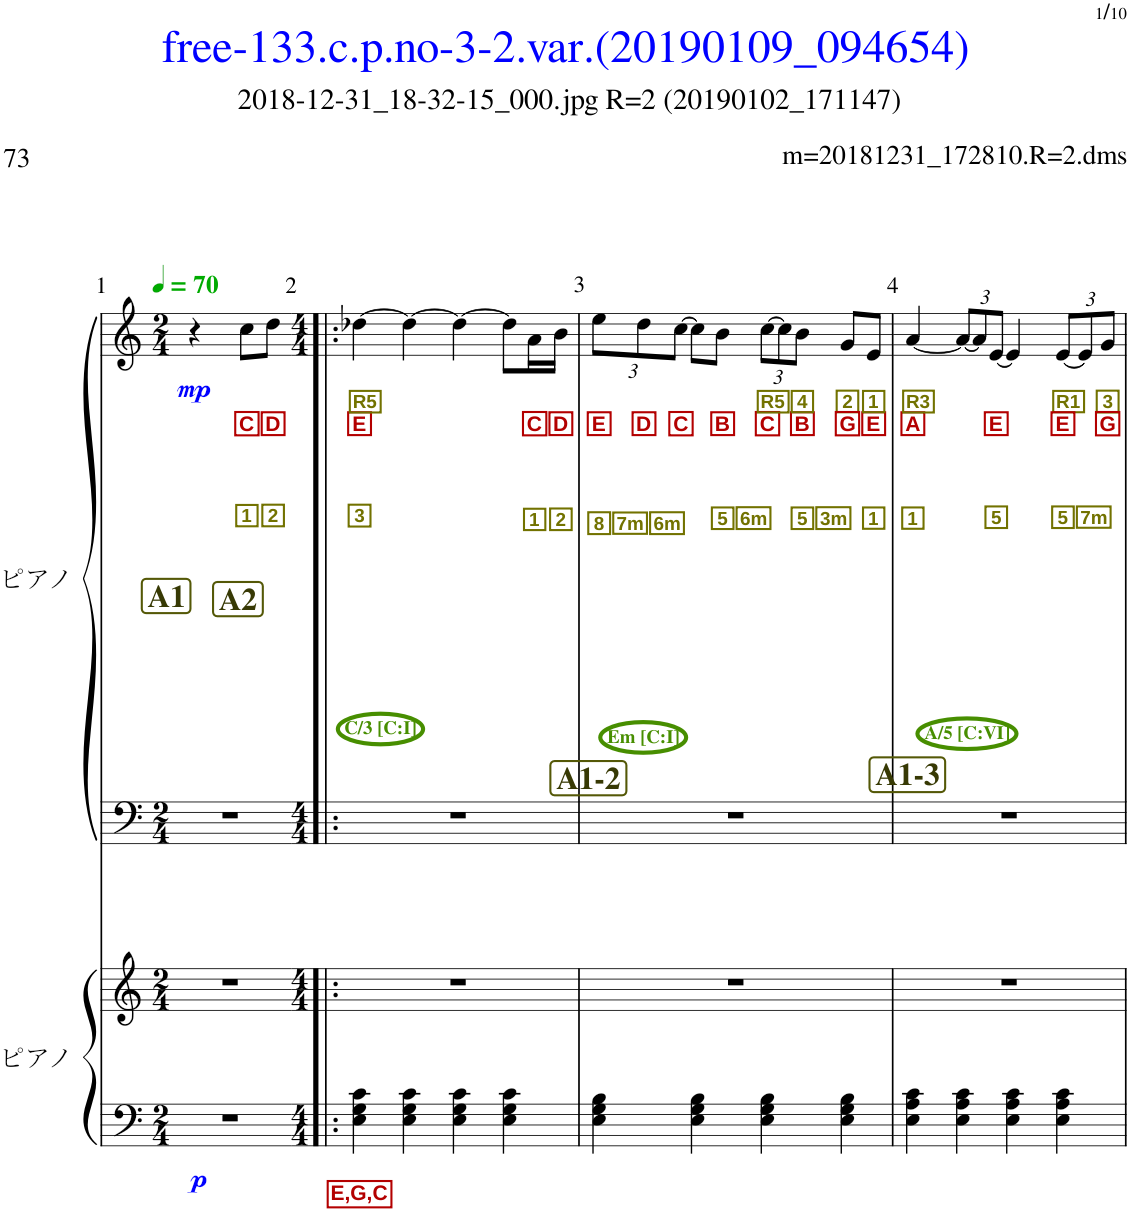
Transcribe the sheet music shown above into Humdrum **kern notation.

**kern	**text	**text	**kern	**dynam	**kern	**kern	**text	**text	**text	**dynam
*part2	*part2	*part2	*part2	*part2	*part1	*part1	*part1	*part1	*part1	*part1
*staff4	*staff4	*staff4	*staff3	*staff3/4	*staff2	*staff1	*staff1	*staff1	*staff1	*staff1/2
*I"ピアノ	*	*	*	*	*I"ピアノ	*	*	*	*	*
*clefF4	*	*	*clefG2	*	*clefF4	*clefG2	*	*	*	*
*k[]	*	*	*k[]	*	*k[]	*k[]	*	*	*	*
*M2/4	*	*	*M2/4	*	*M2/4	*M2/4	*	*	*	*
*MM70	*	*	*MM70	*	*MM70	*MM70	*	*	*	*
!!LO:REH:place=s1:b:B:cj:color=#373904:fs=15:t=A2
!!LO:REH:place=s1:b:B:cj:color=#373904:fs=15:t=A1
=1	=1	=1	=1	=1	=1	=1	=1	=1	=1	=1
!	!	!	!	!LO:DY:b=2	!	!	!	!	!	!LO:DY:b
2r	.	.	2r	p	2r	4r	.	.	.	mp
!	!	!	!	!	!	!	!	!LO:LY:b:color=#B30000	!LO:LY:b:color=#727200	!
.	.	.	.	.	.	8cc\L	.	C	1	.
!	!	!	!	!	!	!	!	!LO:LY:b:color=#B30000	!LO:LY:b:color=#727200	!
.	.	.	.	.	.	8dd\J	.	D	2	.
=2!|:	=2!|:	=2!|:	=2!|:	=2!|:	=2!|:	=2!|:	=2!|:	=2!|:	=2!|:	=2!|:
*M4/4	*	*	*M4/4	*	*M4/4	*M4/4	*	*	*	*
!	!	!	!	!	!	!LO:TX:b:B:color=#478E00:t=C/3 [C&colon;I]	!	!	!	!
!	!	!LO:LY:b:color=#B30000	!	!	!	!	!LO:LY:b:color=#727200	!LO:LY:b:color=#B30000	!LO:LY:b:color=#727200	!
4E\ 4G\ 4c\	.	E,G,C	1r	.	1r	[4dd-X\	R5	E	3	.
4E\ 4G\ 4c\	.	.	.	.	.	4dd-\_	.	.	.	.
4E\ 4G\ 4c\	.	.	.	.	.	4dd-\_	.	.	.	.
4E\ 4G\ 4c\	.	.	.	.	.	8dd-\L]	.	.	.	.
!	!	!	!	!	!	!	!	!LO:LY:b:color=#B30000	!LO:LY:b:color=#727200	!
.	.	.	.	.	.	16a\L	.	C	1	.
!	!	!	!	!	!	!	!	!LO:LY:b:color=#B30000	!LO:LY:b:color=#727200	!
.	.	.	.	.	.	16b\JJ	.	D	2	.
!!LO:REH:place=s1:b:B:cj:color=#373904:fs=15:t=A1-2
=3	=3	=3	=3	=3	=3	=3	=3	=3	=3	=3
*	*	*	*	*	*	*Xbrackettup	*	*	*	*
!	!	!	!	!	!	!LO:TX:b:B:color=#478E00:t=Em [C&colon;I]	!	!	!	!
!	!	!	!	!	!	!	!	!LO:LY:b:color=#B30000	!LO:LY:b:color=#727200	!
4E\ 4G\ 4B\	.	.	1r	.	1r	12ee\L	.	E	8	.
!	!	!	!	!	!	!	!	!LO:LY:b:color=#B30000	!LO:LY:b:color=#727200	!
.	.	.	.	.	.	12dd\	.	D	7m	.
!	!	!	!	!	!	!	!	!LO:LY:b:color=#B30000	!LO:LY:b:color=#727200	!
.	.	.	.	.	.	[12cc\J	.	C	6m	.
4E\ 4G\ 4B\	.	.	.	.	.	8cc\L]	.	.	.	.
!	!	!	!	!	!	!	!	!LO:LY:b:color=#B30000	!LO:LY:b:color=#727200	!
.	.	.	.	.	.	8b\J	.	B	5	.
!	!	!	!	!	!	!	!LO:LY:b:color=#727200	!LO:LY:b:color=#B30000	!LO:LY:b:color=#727200	!
4E\ 4G\ 4B\	.	.	.	.	.	[12cc\L	R5	C	6m	.
.	.	.	.	.	.	12cc\]	.	.	.	.
!	!	!	!	!	!	!	!LO:LY:b:color=#727200	!LO:LY:b:color=#B30000	!LO:LY:b:color=#727200	!
.	.	.	.	.	.	12b\J	4	B	5	.
!	!	!	!	!	!	!	!LO:LY:b:color=#727200	!LO:LY:b:color=#B30000	!LO:LY:b:color=#727200	!
4E\ 4G\ 4B\	.	.	.	.	.	8g/L	2	G	3m	.
!	!	!	!	!	!	!	!LO:LY:b:color=#727200	!LO:LY:b:color=#B30000	!LO:LY:b:color=#727200	!
.	.	.	.	.	.	8e/J	1	E	1	.
!!LO:REH:place=s1:b:B:cj:color=#373904:fs=15:t=A1-3
=4	=4	=4	=4	=4	=4	=4	=4	=4	=4	=4
!	!	!	!	!	!	!LO:TX:b:B:color=#478E00:t=A/5 [C&colon;VI]	!	!	!	!
!	!	!	!	!	!	!	!LO:LY:b:color=#727200	!LO:LY:b:color=#B30000	!LO:LY:b:color=#727200	!
4E\ 4A\ 4c\	.	.	1r	.	1r	[4a/	R3	A	1	.
4E\ 4A\ 4c\	.	.	.	.	.	12a/L_	.	.	.	.
.	.	.	.	.	.	12a/]	.	.	.	.
!	!	!	!	!	!	!	!	!LO:LY:b:color=#B30000	!LO:LY:b:color=#727200	!
.	.	.	.	.	.	[12e/J	.	E	5	.
4E\ 4A\ 4c\	.	.	.	.	.	4e/]	.	.	.	.
!	!	!	!	!	!	!	!LO:LY:b:color=#727200	!LO:LY:b:color=#B30000	!LO:LY:b:color=#727200	!
4E\ 4A\ 4c\	.	.	.	.	.	[12e/L	R1	E	5	.
.	.	.	.	.	.	12e/]	.	.	.	.
!	!	!	!	!	!	!	!LO:LY:b:color=#727200	!LO:LY:b:color=#B30000	!LO:LY:b:color=#727200	!
.	.	.	.	.	.	12g/J	3	G	7m	.
=	=	=	=	=	=	=	=	=	=	=
*-	*-	*-	*-	*-	*-	*-	*-	*-	*-	*-
